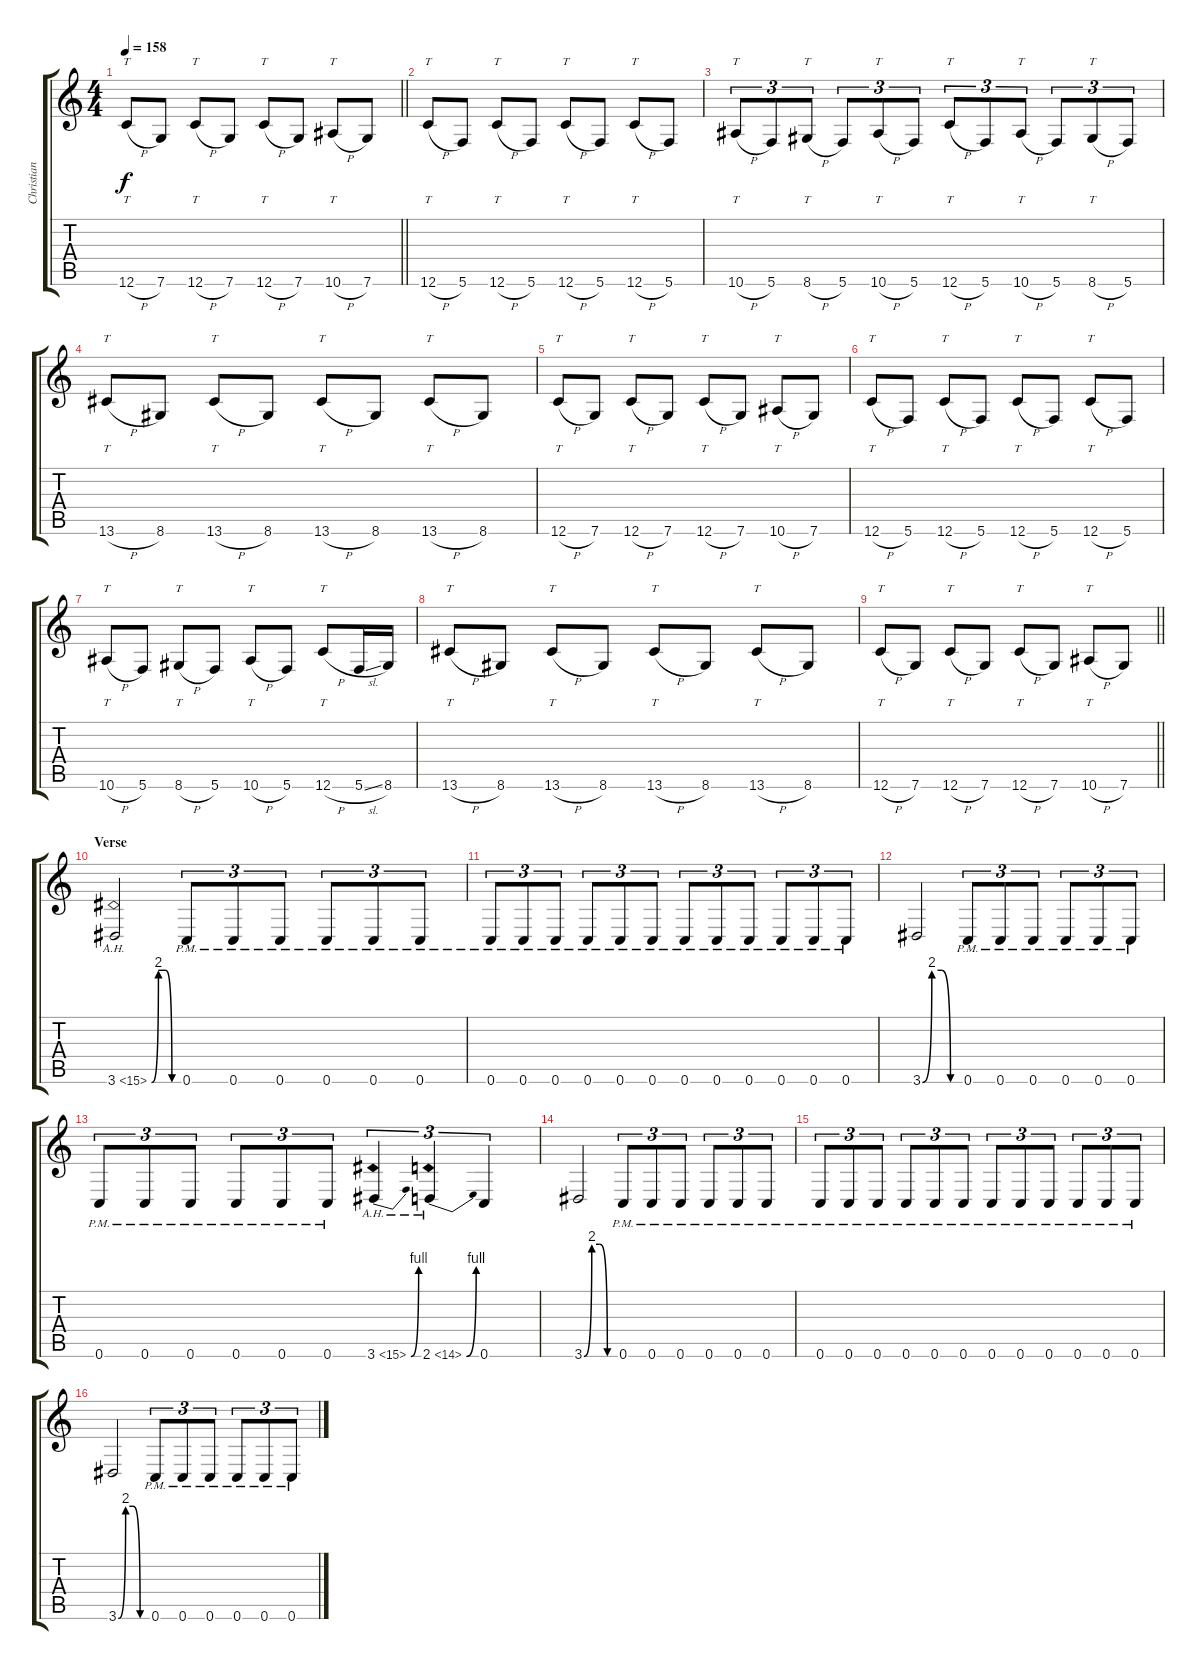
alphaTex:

\track ("Christian Andreu" "Christian ") {instrument distortionguitar}
\staff {score tabs}
\tuning (D4 A3 F3 C3 G2 C2) {hide}
\ts (4 4)
\tempo 158
\clef g2
\barLineRight lightlight
\ks c
12.6{h}.8{tt dy f} 7.6.8 12.6{h}.8{tt} 7.6.8 12.6{h}.8{tt} 7.6.8 10.6{h}.8{tt} 7.6.8 |
12.6{h}.8{tt} 5.6.8 12.6{h}.8{tt} 5.6.8 12.6{h}.8{tt} 5.6.8 12.6{h}.8{tt} 5.6.8 |
10.6{h}.8{tt tu (3 2)} 5.6.8{tu (3 2)} 8.6{h}.8{tt tu (3 2)} 5.6.8{tu (3 2)} 10.6{h}.8{tt tu (3 2)} 5.6.8{tu (3 2)} 12.6{h}.8{tt tu (3 2)} 5.6.8{tu (3 2)} 10.6{h}.8{tt tu (3 2)} 5.6.8{tu (3 2)} 8.6{h}.8{tt tu (3 2)} 5.6.8{tu (3 2)} |
13.6{h}.8{tt} 8.6.8 13.6{h}.8{tt} 8.6.8 13.6{h}.8{tt} 8.6.8 13.6{h}.8{tt} 8.6.8 |
12.6{h}.8{tt} 7.6.8 12.6{h}.8{tt} 7.6.8 12.6{h}.8{tt} 7.6.8 10.6{h}.8{tt} 7.6.8 |
12.6{h}.8{tt} 5.6.8 12.6{h}.8{tt} 5.6.8 12.6{h}.8{tt} 5.6.8 12.6{h}.8{tt} 5.6.8 |
10.6{h}.8{tt} 5.6.8 8.6{h}.8{tt} 5.6.8 10.6{h}.8{tt} 5.6.8 12.6{h}.8{tt} 5.6{sl}.16 8.6.16 |
13.6{h}.8{tt} 8.6.8 13.6{h}.8{tt} 8.6.8 13.6{h}.8{tt} 8.6.8 13.6{h}.8{tt} 8.6.8 |
\barLineRight lightlight
12.6{h}.8{tt} 7.6.8 12.6{h}.8{tt} 7.6.8 12.6{h}.8{tt} 7.6.8 10.6{h}.8{tt} 7.6.8 |
\section ("" "Verse")
3.6{be (custom 0 0 15 8 30 8 45 0 60 0) ah 12}.2 0.6{pm}.8{tu (3 2)} 0.6{pm}.8{tu (3 2)} 0.6{pm}.8{tu (3 2)} 0.6{pm}.8{tu (3 2)} 0.6{pm}.8{tu (3 2)} 0.6{pm}.8{tu (3 2)} |
0.6{pm}.8{tu (3 2)} 0.6{pm}.8{tu (3 2)} 0.6{pm}.8{tu (3 2)} 0.6{pm}.8{tu (3 2)} 0.6{pm}.8{tu (3 2)} 0.6{pm}.8{tu (3 2)} 0.6{pm}.8{tu (3 2)} 0.6{pm}.8{tu (3 2)} 0.6{pm}.8{tu (3 2)} 0.6{pm}.8{tu (3 2)} 0.6{pm}.8{tu (3 2)} 0.6{pm}.8{tu (3 2)} |
3.6{be (custom 0 0 15 8 30 8 45 0 60 0)}.2 0.6{pm}.8{tu (3 2)} 0.6{pm}.8{tu (3 2)} 0.6{pm}.8{tu (3 2)} 0.6{pm}.8{tu (3 2)} 0.6{pm}.8{tu (3 2)} 0.6{pm}.8{tu (3 2)} |
0.6{pm}.8{tu (3 2)} 0.6{pm}.8{tu (3 2)} 0.6{pm}.8{tu (3 2)} 0.6{pm}.8{tu (3 2)} 0.6{pm}.8{tu (3 2)} 0.6{pm}.8{tu (3 2)} 3.6{be (bend 0 0 60 4) ah 12}.4{tu (3 2)} 2.6{be (bend 0 0 60 4) ah 12}.4{tu (3 2)} 0.6.4{tu (3 2)} |
3.6{be (custom 0 0 15 8 30 8 45 0 60 0)}.2 0.6{pm}.8{tu (3 2)} 0.6{pm}.8{tu (3 2)} 0.6{pm}.8{tu (3 2)} 0.6{pm}.8{tu (3 2)} 0.6{pm}.8{tu (3 2)} 0.6{pm}.8{tu (3 2)} |
0.6{pm}.8{tu (3 2)} 0.6{pm}.8{tu (3 2)} 0.6{pm}.8{tu (3 2)} 0.6{pm}.8{tu (3 2)} 0.6{pm}.8{tu (3 2)} 0.6{pm}.8{tu (3 2)} 0.6{pm}.8{tu (3 2)} 0.6{pm}.8{tu (3 2)} 0.6{pm}.8{tu (3 2)} 0.6{pm}.8{tu (3 2)} 0.6{pm}.8{tu (3 2)} 0.6{pm}.8{tu (3 2)} |
3.6{be (custom 0 0 15 8 30 8 45 0 60 0)}.2 0.6{pm}.8{tu (3 2)} 0.6{pm}.8{tu (3 2)} 0.6{pm}.8{tu (3 2)} 0.6{pm}.8{tu (3 2)} 0.6{pm}.8{tu (3 2)} 0.6{pm}.8{tu (3 2)}
